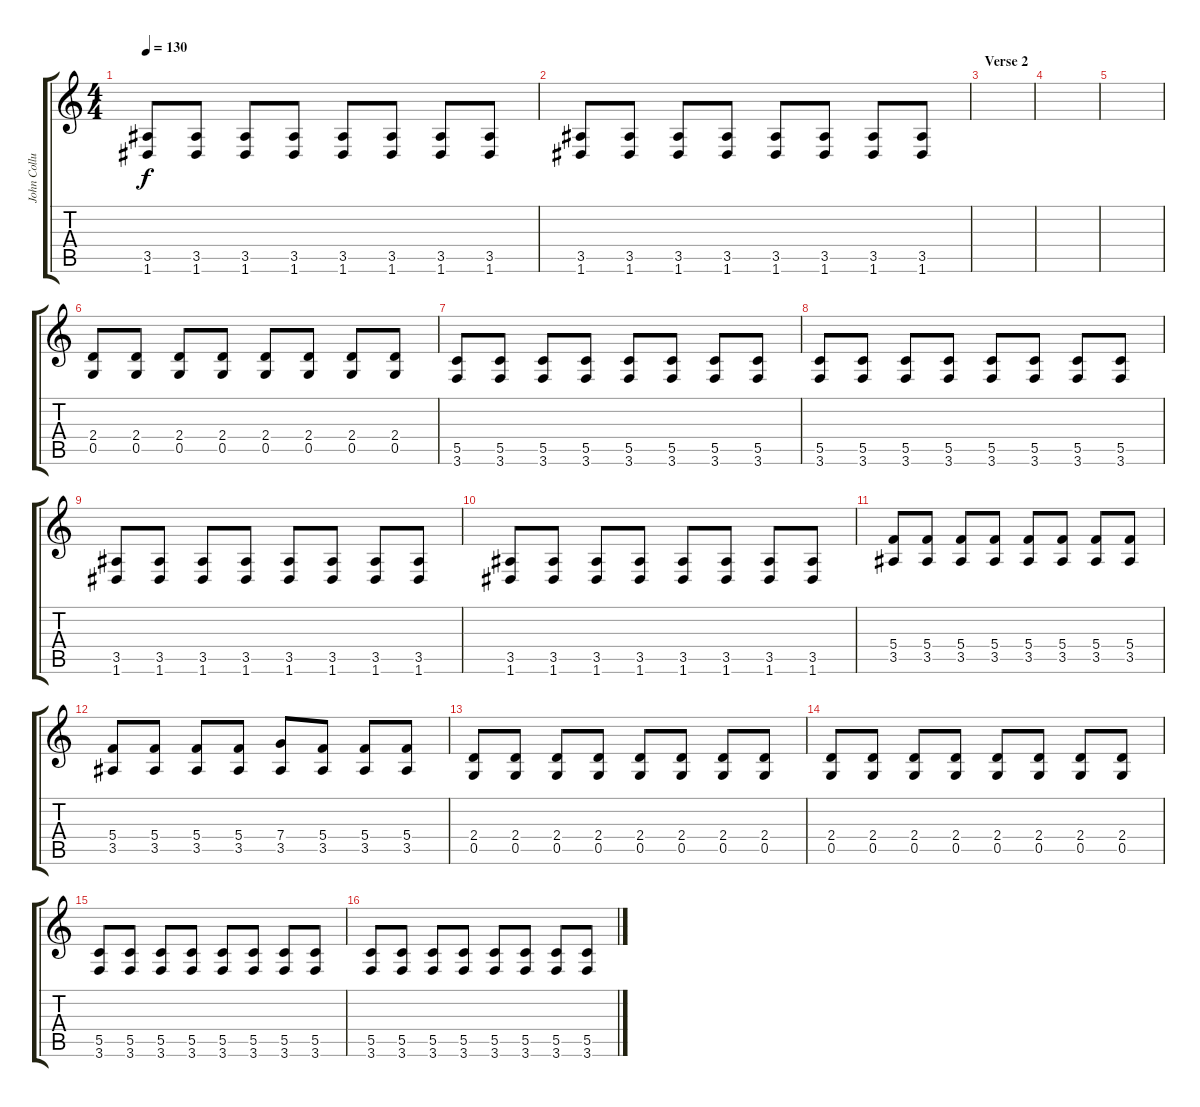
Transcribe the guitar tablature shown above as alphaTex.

\track ("John Collura (Guitar)" "John Collu") {instrument distortionguitar}
\staff {score tabs}
\tuning (D4 A3 F3 C3 G2 D2) {hide}
\ts (4 4)
\tempo 130
\clef g2
\ks c
(3.5 1.6).8{dy f} (3.5 1.6).8 (3.5 1.6).8 (3.5 1.6).8 (3.5 1.6).8 (3.5 1.6).8 (3.5 1.6).8 (3.5 1.6).8 |
(3.5 1.6).8 (3.5 1.6).8 (3.5 1.6).8 (3.5 1.6).8 (3.5 1.6).8 (3.5 1.6).8 (3.5 1.6).8 (3.5 1.6).8 |
\section ("" "Verse 2")
|
|
|
(2.4 0.5).8{volume 13 instrument electricguitarmuted} (2.4 0.5).8 (2.4 0.5).8 (2.4 0.5).8 (2.4 0.5).8 (2.4 0.5).8 (2.4 0.5).8 (2.4 0.5).8 |
(5.5 3.6).8 (5.5 3.6).8 (5.5 3.6).8 (5.5 3.6).8 (5.5 3.6).8 (5.5 3.6).8 (5.5 3.6).8 (5.5 3.6).8 |
(5.5 3.6).8 (5.5 3.6).8 (5.5 3.6).8 (5.5 3.6).8 (5.5 3.6).8 (5.5 3.6).8 (5.5 3.6).8 (5.5 3.6).8 |
(3.5 1.6).8 (3.5 1.6).8 (3.5 1.6).8 (3.5 1.6).8 (3.5 1.6).8{volume 16} (3.5 1.6).8 (3.5 1.6).8 (3.5 1.6).8 |
(3.5 1.6).8 (3.5 1.6).8 (3.5 1.6).8 (3.5 1.6).8 (3.5 1.6).8 (3.5 1.6).8 (3.5 1.6).8 (3.5 1.6).8 |
(5.4 3.5).8{volume 13 balance 8 instrument electricguitarmuted} (5.4 3.5).8 (5.4 3.5).8 (5.4 3.5).8 (5.4 3.5).8 (5.4 3.5).8 (5.4 3.5).8 (5.4 3.5).8 |
(5.4 3.5).8 (5.4 3.5).8 (5.4 3.5).8 (5.4 3.5).8 (7.4 3.5).8 (5.4 3.5).8 (5.4 3.5).8 (5.4 3.5).8 |
(2.4 0.5).8 (2.4 0.5).8 (2.4 0.5).8 (2.4 0.5).8 (2.4 0.5).8 (2.4 0.5).8 (2.4 0.5).8 (2.4 0.5).8 |
(2.4 0.5).8 (2.4 0.5).8 (2.4 0.5).8 (2.4 0.5).8 (2.4 0.5).8 (2.4 0.5).8 (2.4 0.5).8 (2.4 0.5).8 |
(5.5 3.6).8 (5.5 3.6).8 (5.5 3.6).8 (5.5 3.6).8 (5.5 3.6).8 (5.5 3.6).8 (5.5 3.6).8 (5.5 3.6).8 |
(5.5 3.6).8 (5.5 3.6).8 (5.5 3.6).8 (5.5 3.6).8 (5.5 3.6).8 (5.5 3.6).8 (5.5 3.6).8 (5.5 3.6).8
